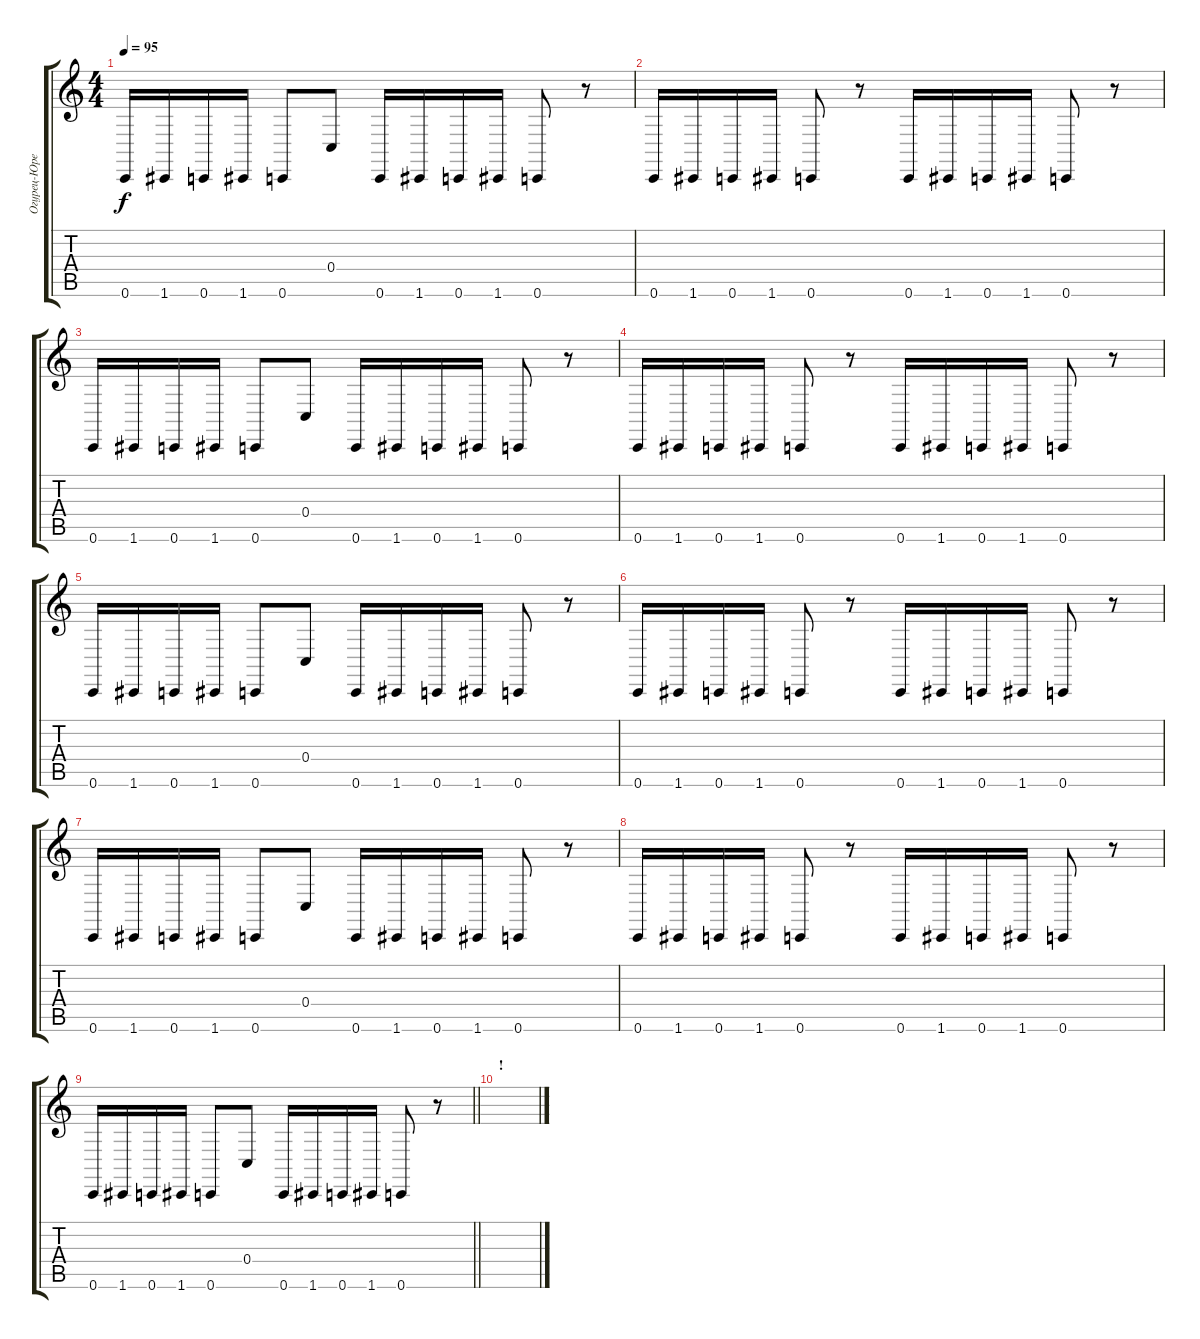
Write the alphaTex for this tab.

\track ("Огурец-Юрец" "Огурец-Юре") {instrument synthbrass1}
\staff {score tabs}
\tuning (D4 A3 F3 C3 G2 C2) {hide}
\ts (4 4)
\tempo 95
\clef g2
\ks c
0.6.16{dy f} 1.6.16 0.6.16 1.6.16 0.6.8 0.4.8 0.6.16 1.6.16 0.6.16 1.6.16 0.6.8 r.8 |
0.6.16 1.6.16 0.6.16 1.6.16 0.6.8 r.8 0.6.16 1.6.16 0.6.16 1.6.16 0.6.8 r.8 |
0.6.16 1.6.16 0.6.16 1.6.16 0.6.8 0.4.8 0.6.16 1.6.16 0.6.16 1.6.16 0.6.8 r.8 |
0.6.16 1.6.16 0.6.16 1.6.16 0.6.8 r.8 0.6.16 1.6.16 0.6.16 1.6.16 0.6.8 r.8 |
0.6.16 1.6.16 0.6.16 1.6.16 0.6.8 0.4.8 0.6.16 1.6.16 0.6.16 1.6.16 0.6.8 r.8 |
0.6.16 1.6.16 0.6.16 1.6.16 0.6.8 r.8 0.6.16 1.6.16 0.6.16 1.6.16 0.6.8 r.8 |
0.6.16 1.6.16 0.6.16 1.6.16 0.6.8 0.4.8 0.6.16 1.6.16 0.6.16 1.6.16 0.6.8 r.8 |
0.6.16 1.6.16 0.6.16 1.6.16 0.6.8 r.8 0.6.16 1.6.16 0.6.16 1.6.16 0.6.8 r.8 |
\barLineRight lightlight
0.6.16 1.6.16 0.6.16 1.6.16 0.6.8 0.4.8 0.6.16 1.6.16 0.6.16 1.6.16 0.6.8 r.8 |
\section ("" "!")
